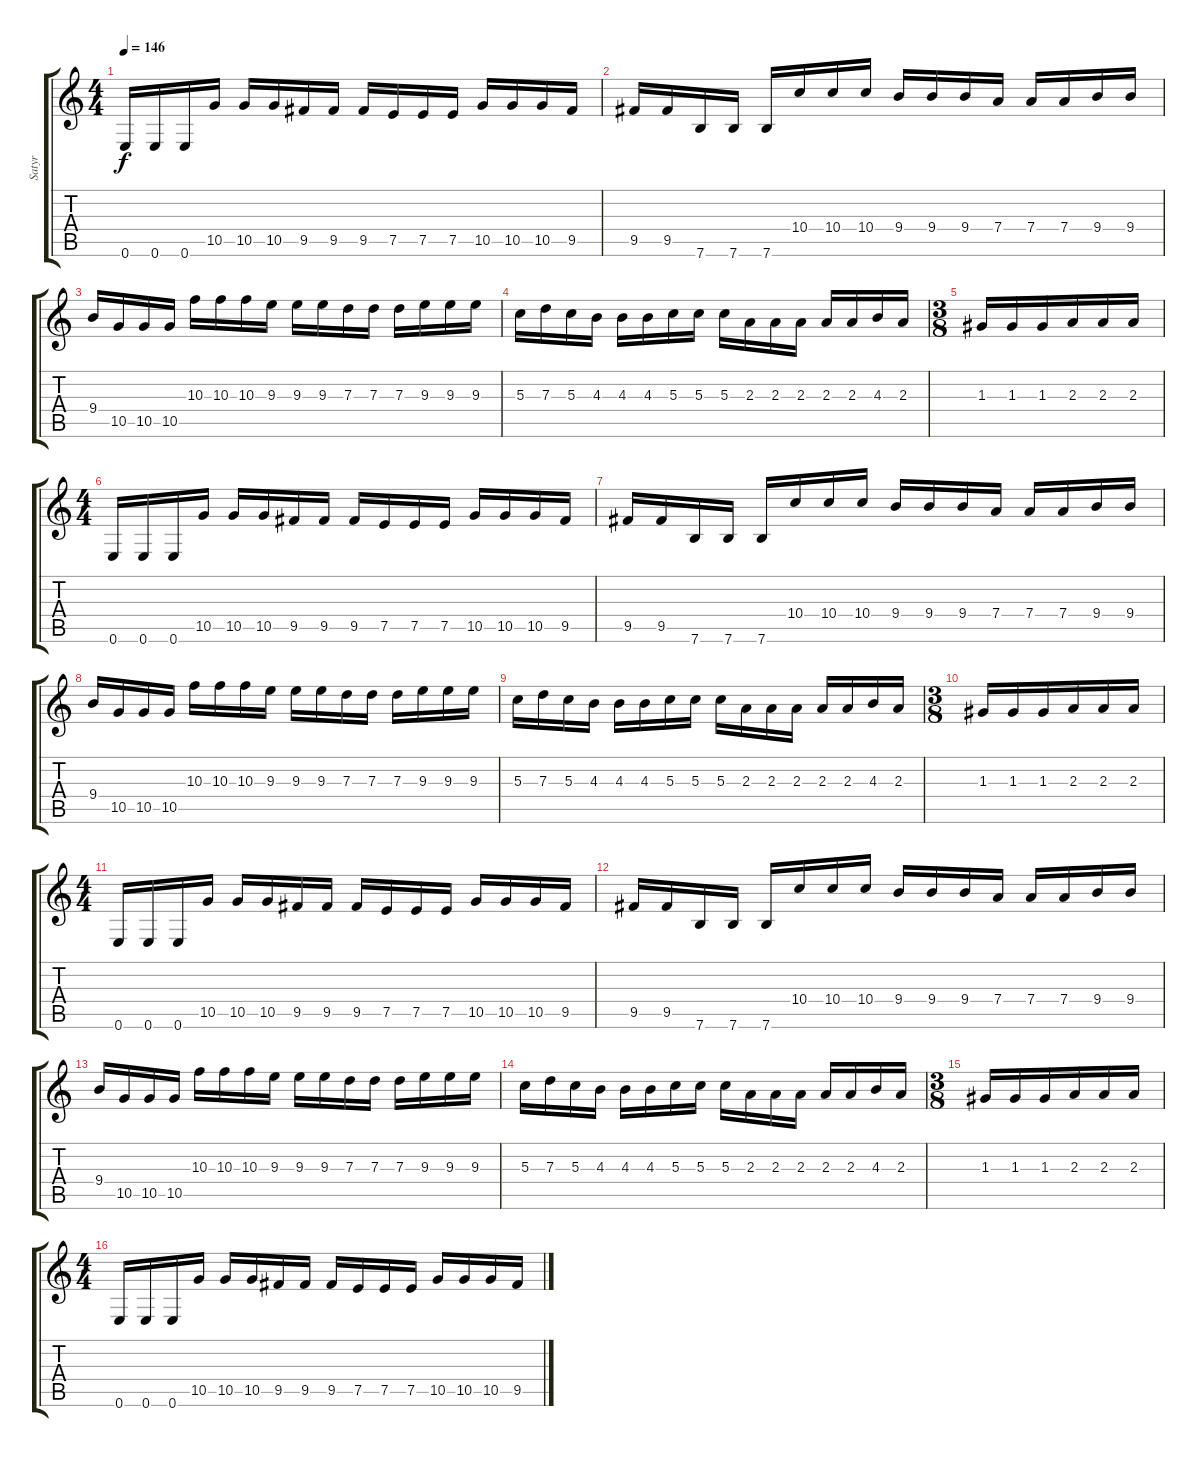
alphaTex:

\track ("Satyr" "Satyr") {instrument distortionguitar}
\staff {score tabs}
\tuning (E4 B3 G3 D3 A2 E2) {hide}
\ts (4 4)
\tempo 146
\clef g2
\ks c
0.6.16{dy f instrument distortionguitar} 0.6.16 0.6.16 10.5.16 10.5.16 10.5.16 9.5.16 9.5.16 9.5.16 7.5.16 7.5.16 7.5.16 10.5.16 10.5.16 10.5.16 9.5.16 |
9.5.16 9.5.16 7.6.16 7.6.16 7.6.16 10.4.16 10.4.16 10.4.16 9.4.16 9.4.16 9.4.16 7.4.16 7.4.16 7.4.16 9.4.16 9.4.16 |
9.4.16 10.5.16 10.5.16 10.5.16 10.3.16 10.3.16 10.3.16 9.3.16 9.3.16 9.3.16 7.3.16 7.3.16 7.3.16 9.3.16 9.3.16 9.3.16 |
5.3.16 7.3.16 5.3.16 4.3.16 4.3.16 4.3.16 5.3.16 5.3.16 5.3.16 2.3.16 2.3.16 2.3.16 2.3.16 2.3.16 4.3.16 2.3.16 |
\ts (3 8)
1.3.16 1.3.16 1.3.16 2.3.16 2.3.16 2.3.16 |
\ts (4 4)
0.6.16 0.6.16 0.6.16 10.5.16 10.5.16 10.5.16 9.5.16 9.5.16 9.5.16 7.5.16 7.5.16 7.5.16 10.5.16 10.5.16 10.5.16 9.5.16 |
9.5.16 9.5.16 7.6.16 7.6.16 7.6.16 10.4.16 10.4.16 10.4.16 9.4.16 9.4.16 9.4.16 7.4.16 7.4.16 7.4.16 9.4.16 9.4.16 |
9.4.16 10.5.16 10.5.16 10.5.16 10.3.16 10.3.16 10.3.16 9.3.16 9.3.16 9.3.16 7.3.16 7.3.16 7.3.16 9.3.16 9.3.16 9.3.16 |
5.3.16 7.3.16 5.3.16 4.3.16 4.3.16 4.3.16 5.3.16 5.3.16 5.3.16 2.3.16 2.3.16 2.3.16 2.3.16 2.3.16 4.3.16 2.3.16 |
\ts (3 8)
1.3.16 1.3.16 1.3.16 2.3.16 2.3.16 2.3.16 |
\ts (4 4)
0.6.16 0.6.16 0.6.16 10.5.16 10.5.16 10.5.16 9.5.16 9.5.16 9.5.16 7.5.16 7.5.16 7.5.16 10.5.16 10.5.16 10.5.16 9.5.16 |
9.5.16 9.5.16 7.6.16 7.6.16 7.6.16 10.4.16 10.4.16 10.4.16 9.4.16 9.4.16 9.4.16 7.4.16 7.4.16 7.4.16 9.4.16 9.4.16 |
9.4.16 10.5.16 10.5.16 10.5.16 10.3.16 10.3.16 10.3.16 9.3.16 9.3.16 9.3.16 7.3.16 7.3.16 7.3.16 9.3.16 9.3.16 9.3.16 |
5.3.16 7.3.16 5.3.16 4.3.16 4.3.16 4.3.16 5.3.16 5.3.16 5.3.16 2.3.16 2.3.16 2.3.16 2.3.16 2.3.16 4.3.16 2.3.16 |
\ts (3 8)
1.3.16 1.3.16 1.3.16 2.3.16 2.3.16 2.3.16 |
\ts (4 4)
0.6.16 0.6.16 0.6.16 10.5.16 10.5.16 10.5.16 9.5.16 9.5.16 9.5.16 7.5.16 7.5.16 7.5.16 10.5.16 10.5.16 10.5.16 9.5.16
